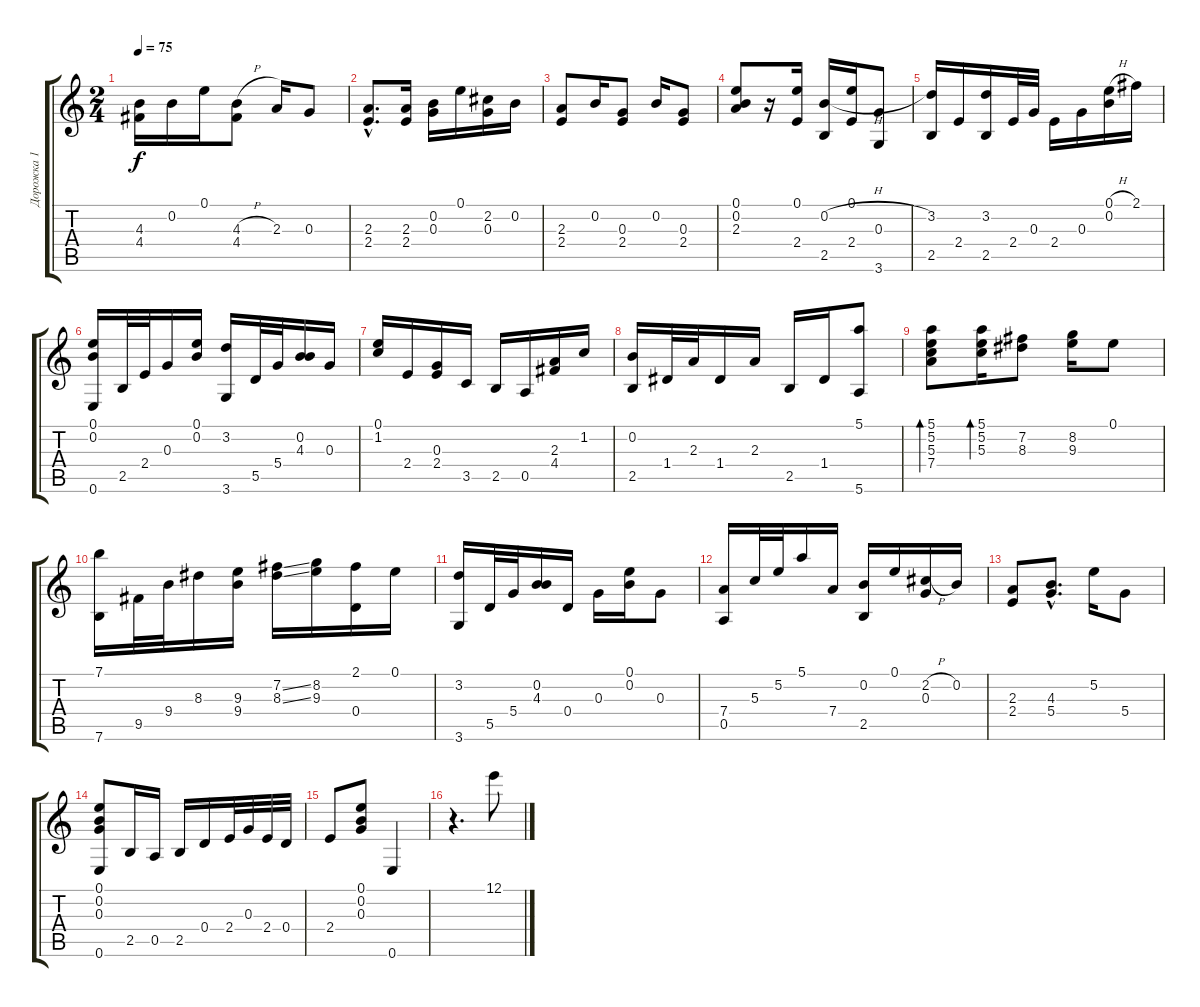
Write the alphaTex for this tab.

\track ("Дорожка 1" "Дорожка 1") {instrument acousticguitarnylon}
\staff {score tabs}
\tuning (E4 B3 G3 D3 A2 E2) {hide}
\ts (2 4)
\tempo 75
\clef g2
\ks c
(4.3 4.4).16{dy f} 0.2.16 0.1.16 (4.3{h} 4.4).8 2.3.16 0.3.8 |
(2.3{hac} 2.4{hac}).8{d} (2.3 2.4).16 (0.2 0.3).16 0.1.16 (2.2 0.3).16 0.2.16 |
(2.3 2.4).8 0.2.16 (0.3 2.4).8 0.2.16 (0.3 2.4).8 |
(0.1 0.2 2.3).8 r.16 (0.1 2.4).16 (0.2{h} 2.5).16 (0.1 2.4).16 (0.3 3.6).8 |
(3.2 2.5).16 2.4.16 (3.2 2.5).16 2.4.32 0.3.32 2.4.16 0.3.16 (0.1{h} 0.2).16 2.1.16 |
(0.1 0.2 0.6).16 2.5.32 2.4.32 0.3.16 (0.1 0.2).16 (3.2 3.6).16 5.5.32 5.4.32 (0.2 4.3).16 0.3.16 |
(0.1 1.2).16 2.4.16 (0.3 2.4).16 3.5.16 2.5.16 0.5.16 (2.3 4.4).16 1.2.16 |
(0.2 2.5).16 1.4.32 2.3.32 1.4.16 2.3.16 2.5.16 1.4.16 (5.1 5.6).8 |
(5.1 5.2 5.3 7.4).8{bd 60} (5.1 5.2 5.3).16{bd 60} (7.2 8.3).8 (8.2 9.3).16 0.1.8 |
(7.1 7.6).16 9.5.32 9.4.32 8.3.16 (9.3 9.4).16 (7.2{ss} 8.3{ss}).16 (8.2 9.3).16 (2.1 0.4).16 0.1.16 |
(3.2 3.6).16 5.5.32 5.4.32 (0.2 4.3).16 0.4.16 0.3.16 (0.1 0.2).16 0.3.8 |
(7.4 0.5).16 5.3.32 5.2.32 5.1.16 7.4.16 (0.2 2.5).16 0.1.16 (2.2{h} 0.3).16 0.2.16 |
(2.3 2.4).8 (4.3{hac} 5.4{hac}).8{d} 5.2.16 5.4.8 |
(0.1 0.2 0.3 0.6).8 2.5.16 0.5.16 2.5.16 0.4.16 2.4.32 0.3.32 2.4.32 0.4.32 |
2.4.8 (0.1 0.2 0.3).8 0.6.4 |
r.4{d} 12.1.8
